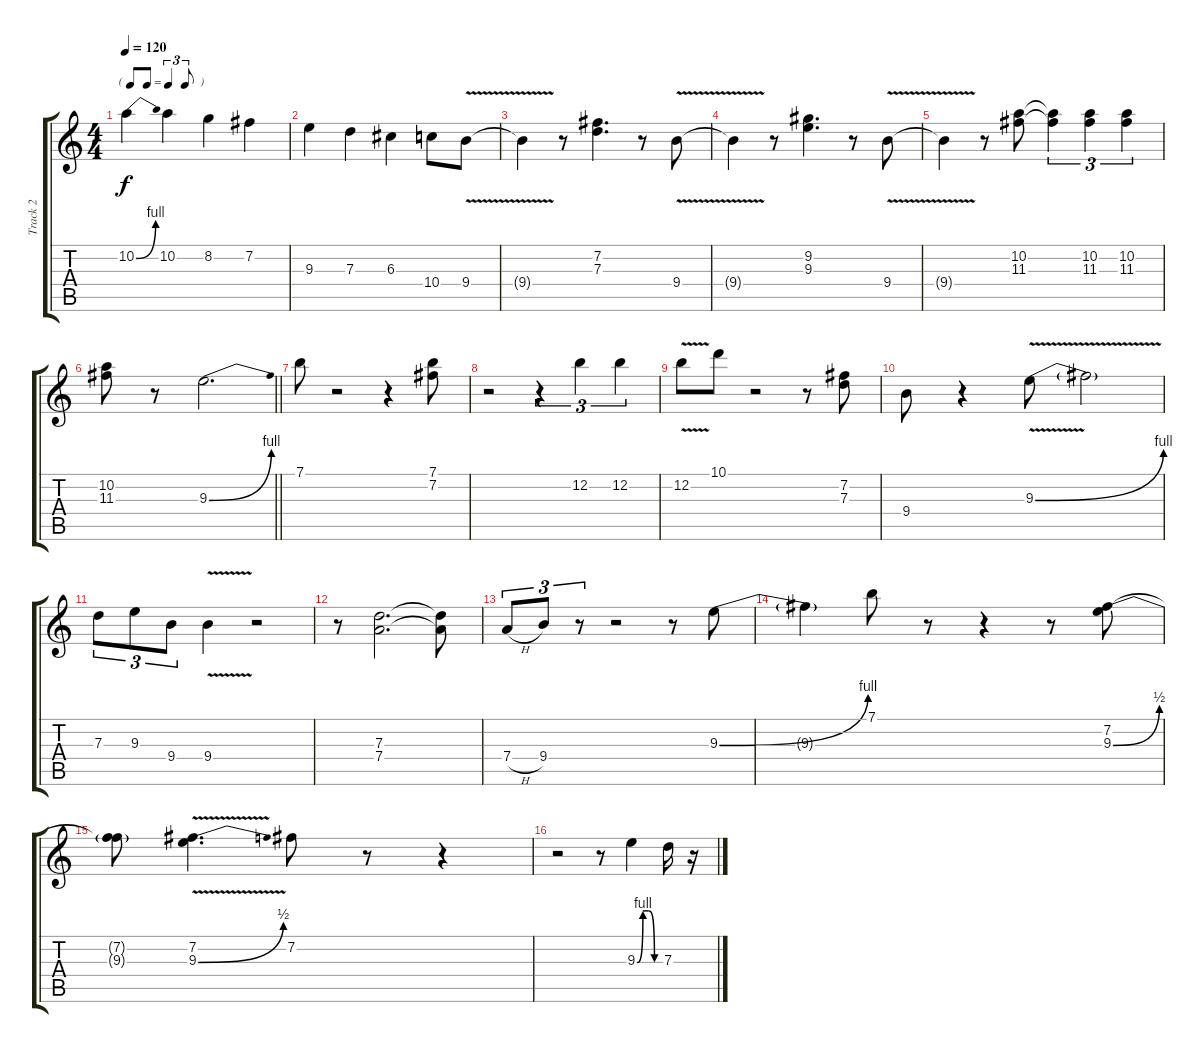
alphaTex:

\track ("Track 2" "Track 2") {instrument electricguitarjazz}
\staff {score tabs}
\tuning (E4 B3 G3 D3 A2 E2) {hide}
\ts (4 4)
\tf triplet8th
\tempo 120
\clef g2
\ks c
10.2{be (bend 0 0 60 4)}.4{dy f} 10.2.4 8.2.4 7.2.4 |
9.3.4 7.3.4 6.3.4 10.4.8 9.4{v}.8 |
9.4{t}.4 r.8 (7.2 7.3).4{d} r.8 9.4{v}.8 |
9.4{t}.4 r.8 (9.2 9.3).4{d} r.8 9.4{v}.8 |
9.4{t}.4 r.8 (10.2 11.3).8 (10.2{t} 11.3{t}).4{tu (3 2)} (10.2 11.3).4{tu (3 2)} (10.2 11.3).4{tu (3 2)} |
\barLineRight lightlight
(10.2 11.3).8 r.8 9.3{be (bend 0 0 60 4)}.2{d} |
7.1.8 r.2 r.4 (7.1 7.2).8 |
r.2 r.4{tu (3 2)} 12.2.4{tu (3 2)} 12.2.4{tu (3 2)} |
12.2{v}.8 10.1.8 r.2 r.8 (7.2 7.3).8 |
9.4.8 r.4 9.3{be (bend 0 0 60 4) v}.8 9.3{t}.2 |
7.3.8{tu (3 2)} 9.3.8{tu (3 2)} 9.4.8{tu (3 2)} 9.4{v}.4 r.2 |
r.8 (7.3 7.4).2{d} (7.3{t} 7.4{t}).8 |
7.4{h}.8{tu (3 2)} 9.4.8{tu (3 2)} r.8{tu (3 2)} r.2 r.8 9.3{be (bend 0 0 60 4)}.8 |
9.3{t}.4 7.1.8 r.8 r.4 r.8 (7.2 9.3{be (bend 0 0 60 2)}).8 |
(7.2{t} 9.3{t}).8 (7.2{v} 9.3{be (bend 0 0 60 2) v}).4{d} 7.2.8 r.8 r.4 |
r.2 r.8 9.3{be (custom 0 0 15 4 30 4 45 0 60 0)}.4 7.3.16 r.16
